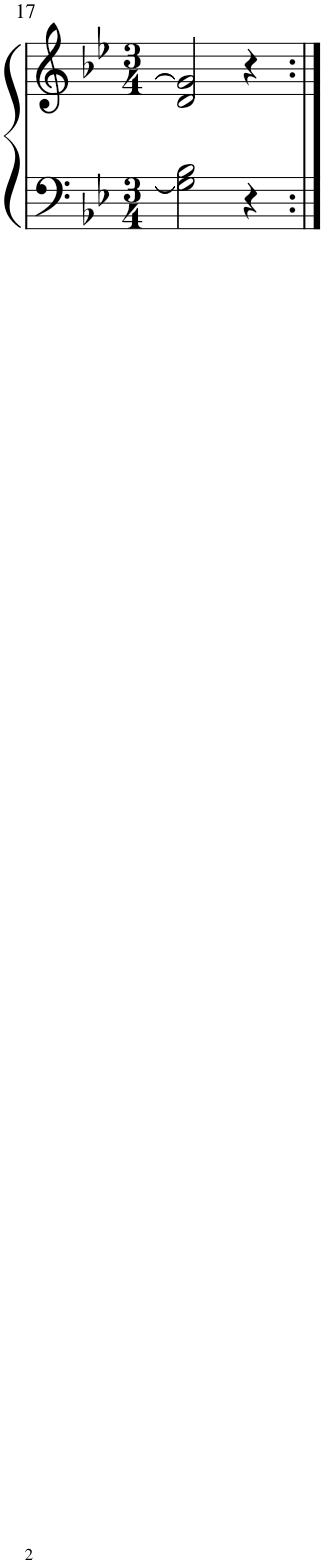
**kern	**kern
*part1	*part1
*staff2	*staff1
*I"Piano	*
*I'Pia.	*
!!LO:PB:g=z
*clefF4	*clefG2
*k[b-e-]	*k[b-e-]
*M3/4	*M3/4
=17	=17
2G\] 2B-\	2d/ 2g/]
4r	4r
=:|!	=:|!
*-	*-
